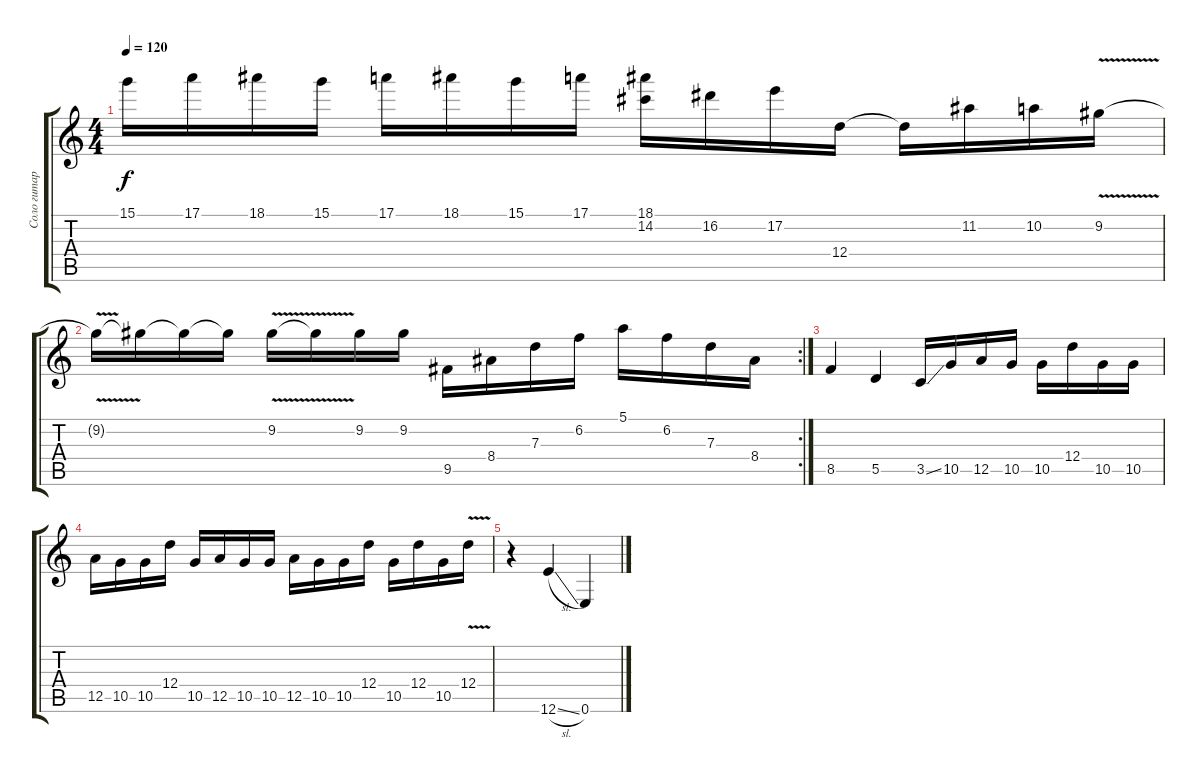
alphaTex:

\track ("Соло гитара" "Соло гитар") {instrument overdrivenguitar}
\staff {score tabs}
\tuning (E4 B3 G3 D3 A2 E2) {hide}
\ts (4 4)
\tempo 120
\clef g2
\ks c
15.1.16{dy f} 17.1.16 18.1.16 15.1.16 17.1.16 18.1.16 15.1.16 17.1.16 (18.1 14.2).16 16.2.16 17.2.16 12.4.16 12.4{t}.16 11.2.16 10.2.16 9.2{v}.16 |
\rc 2
9.2{t}.16 9.2{t}.16 9.2{t}.16 9.2{t}.16 9.2{v}.16 9.2{t}.16 9.2.16 9.2.16 9.5.16 8.4.16 7.3.16 6.2.16 5.1.16 6.2.16 7.3.16 8.4.16 |
8.5.4 5.5.4 3.5{ss}.16 10.5.16 12.5.16 10.5.16 10.5.16 12.4.16 10.5.16 10.5.16 |
12.5.16 10.5.16 10.5.16 12.4.16 10.5.16 12.5.16 10.5.16 10.5.16 12.5.16 10.5.16 10.5.16 12.4.16 10.5.16 12.4.16 10.5.16 12.4{v}.16 |
r.4 12.6{sl}.4 0.6.4
